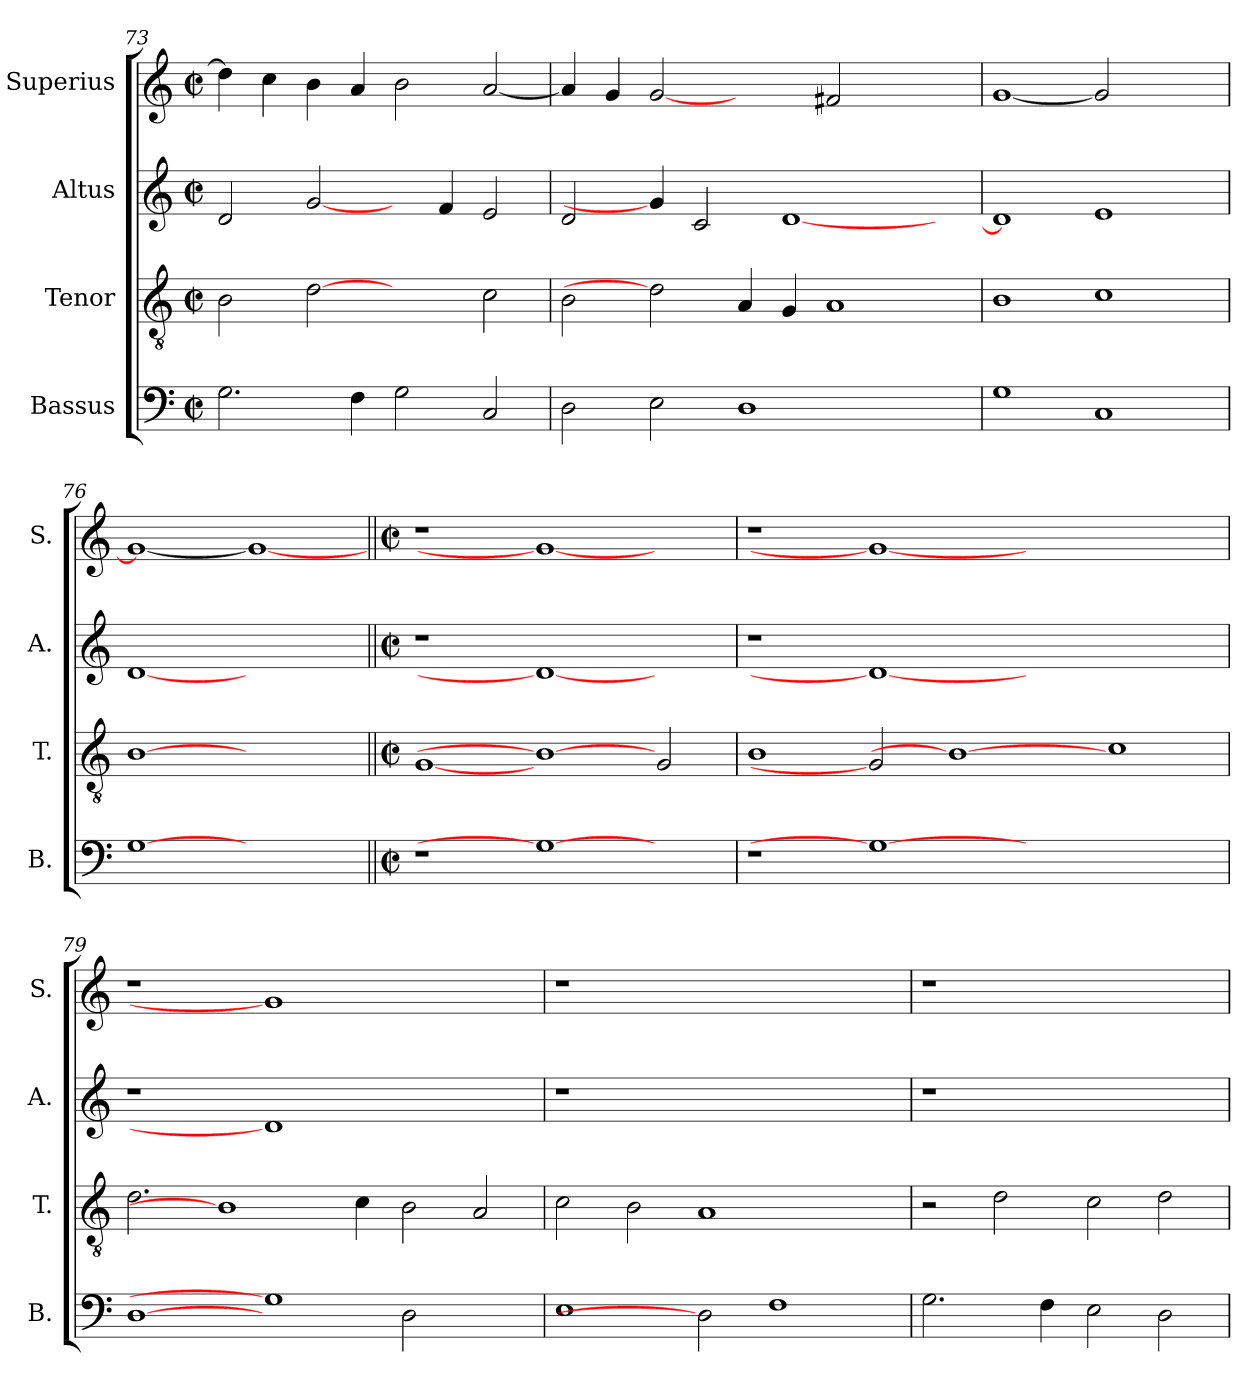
**kern	**kern	**kern	**kern
*part4	*part3	*part2	*part1
*staff4	*staff3	*staff2	*staff1
*I"Bassus	*I"Tenor	*I"Altus	*I"Superius
*I'B.	*I'T.	*I'A.	*I'S.
!!LO:PB:g=z
*clefF4	*clefGv2	*clefG2	*clefG2
*	*ITrd7c12	*	*
*k[]	*k[]	*k[]	*k[]
*C:	*C:	*C:	*C:
*M2/2	*M2/2	*M2/2	*M2/2
*met(c|)	*met(c|)	*met(c|)	*met(c|)
=73	=73	=73	=73
2.Gi\	2BBi\	2di/	4ddi\]
.	.	.	4cci\
.	[2Di	[2gi/	4bi\
4Fi\	.	.	4ai/
2Gi\	2ryy	4ryy	2bi\
.	.	4fi/	.
2Ci/	2Ci\	2ei/	[<2ai/
=74	=74	=74	=74
2Di\	2BBi\	2di/	4ai/]
.	.	.	4gi/
2Ei\	2Di]	4gi/]	[2gi
.	.	2ci/	.
1Di	4AAi/	.	2ryy
.	4GGi/	[<1di	.
.	1AAi	.	2f#Xi/
2ryy	.	.	2ryy
.	.	4ryy	.
=75	=75	=75	=75
1Gi	1BBi	1di]	[<1gi
1Ci	1Ci	1ei	2gi]
.	.	.	2ryy
=76	=76	=76	=76
[1Gi	[1BBi	[1di	1gi_<
1ryy	1ryy	1ryy	1gi_
!!LO:LB:g=z
=77||	=77||	=77||	=77||
*M2/2	*M2/2	*M2/2	*M2/2
*met(c|)	*met(c|)	*met(c|)	*met(c|)
!LO:N:vis=1	!	!LO:N:vis=1	!LO:N:vis=1
1r	[1GGi	1r	1r
1Gi_	1BBi_	1di_	1gi_
2ryy	2GGi/	2ryy	2ryy
=78	=78	=78	=78
!LO:N:vis=1	!	!LO:N:vis=1	!LO:N:vis=1
1r	1BBi	1r	1r
1Gi_	2GGi]	1di_	1gi_
.	1BBi_	.	.
1.ryy	.	1.ryy	1.ryy
.	1Ci	.	.
=79	=79	=79	=79
!	!	!LO:N:vis=1	!LO:N:vis=1
[1Di	2.Di\	1r	1r
.	1BBi]	.	.
1Gi]	.	1di]	1gi]
.	4Ci\	.	.
2Di\	2BBi\	1ryy	1ryy
2ryy	2AAi/	.	.
=80	=80	=80	=80
!	!	!LO:N:vis=1	!LO:N:vis=1
1Ei	2Ci\	1r	1r
.	2BBi\	.	.
2Di]	1AAi	1.ryy	1.ryy
1Fi	.	.	.
.	2ryy	.	.
=81	=81	=81	=81
!	!	!LO:N:vis=1	!LO:N:vis=1
2.Gi\	2r	1r	1r
.	2Di\	.	.
4Fi\	.	.	.
2Ei\	2Ci\	1ryy	1ryy
2Di\	2Di\	.	.
=	=	=	=
*-	*-	*-	*-
